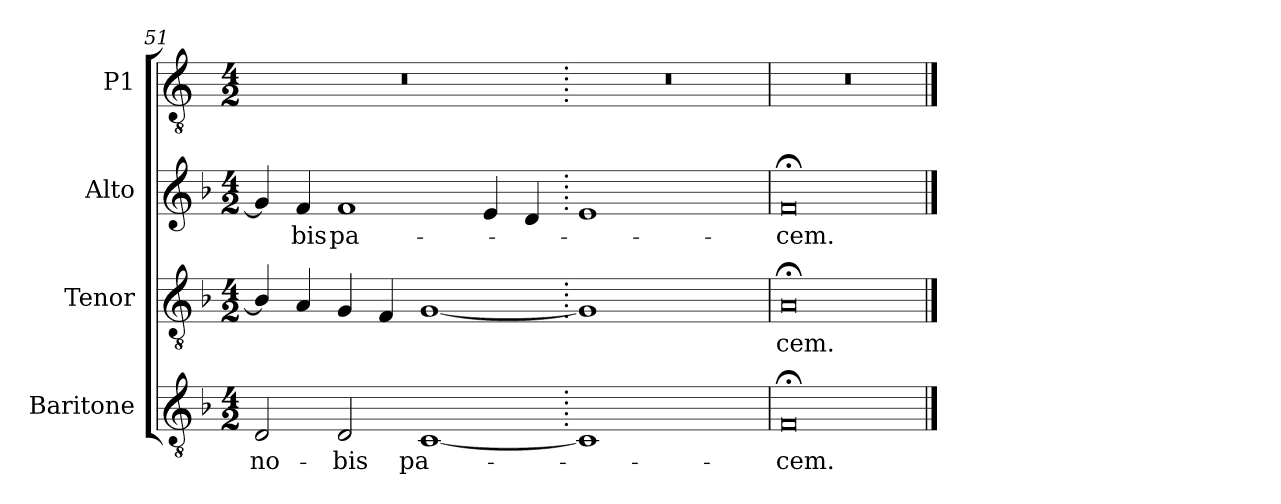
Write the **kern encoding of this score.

**kern	**text	**kern	**text	**kern	**text	**kern
*part4	*part4	*part3	*part3	*part2	*part2	*part1
*staff4	*staff4	*staff3	*staff3	*staff2	*staff2	*staff1
*I"Baritone	*	*I"Tenor	*	*I"Alto	*	*I"P1
*I'B.	*	*I'T.	*	*I'A.	*	*
*clefGv2	*	*clefGv2	*	*clefG2	*	*clefGv2
*ITrd7c12	*	*ITrd7c12	*	*	*	*ITrd7c12
*k[b-]	*	*k[b-]	*	*k[b-]	*	*k[]
*F:	*	*F:	*	*F:	*	*C:
*M4/2	*	*M4/2	*	*M4/2	*	*M4/2
=51	=51	=51	=51	=51	=51	=51
!	!LO:LY:b:color=#000000	!	!	!	!	!LO:N:vis=1
2DDi/	no-	4BB-i/]	.	4gi/]	.	0r
!	!	!	!	!	!LO:LY:b:color=#000000	!
.	.	4AAi/	.	4fi/	-bis	.
!	!LO:LY:b:color=#000000	!	!	!	!	!
!	!	!	!	!	!LO:LY:b:color=#000000	!
2DDi/	-bis	4GGi/	.	1fi	pa-	.
.	.	4FFi/	.	.	.	.
!	!LO:LY:b:color=#000000	!	!	!	!	!
[1CCi	pa-	[1GGi	.	.	.	.
.	.	.	.	4ei/	.	.
.	.	.	.	4di/	.	.
=52.	=52.	=52.	=52.	=52.	=52.	=52.
1CCi]	.	1GGi]	.	1ei	.	0r
1ryy	.	1ryy	.	1ryy	.	.
=53	=53	=53	=53	=53	=53	=53
!	!LO:LY:b:color=#000000	!	!	!	!	!
!	!	!	!LO:LY:b:color=#000000	!	!	!
!	!	!	!	!	!LO:LY:b:color=#000000	!LO:N:vis=1
0FF;i	-cem.	0AA;i	-cem.	0f;i	-cem.	0r
==	==	==	==	==	==	==
*-	*-	*-	*-	*-	*-	*-
